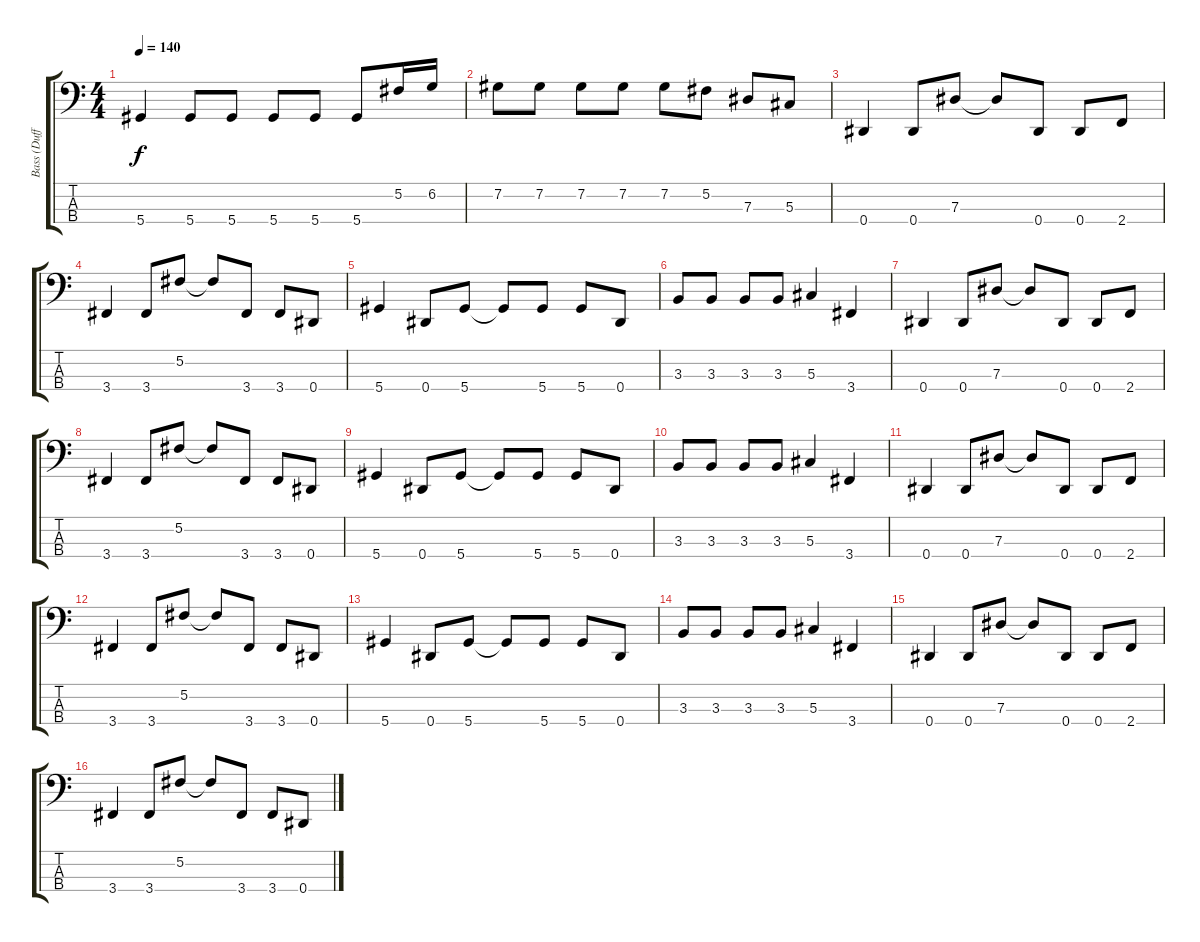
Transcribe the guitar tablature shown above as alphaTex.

\track ("Bass (Duff)" "Bass (Duff") {instrument electricbasspick}
\staff {score tabs}
\tuning (Gb2 Db2 Ab1 Eb1) {hide}
\ts (4 4)
\tempo 140
\clef f4
\ks c
5.4.4{dy f} 5.4.8 5.4.8 5.4.8 5.4.8 5.4.8 5.2.16 6.2.16 |
7.2.8 7.2.8 7.2.8 7.2.8 7.2.8 5.2.8 7.3.8 5.3.8 |
0.4.4 0.4.8 7.3.8 7.3{t}.8 0.4.8 0.4.8 2.4.8 |
3.4.4 3.4.8 5.2.8 5.2{t}.8 3.4.8 3.4.8 0.4.8 |
5.4.4 0.4.8 5.4.8 5.4{t}.8 5.4.8 5.4.8 0.4.8 |
3.3.8 3.3.8 3.3.8 3.3.8 5.3.4 3.4.4 |
0.4.4 0.4.8 7.3.8 7.3{t}.8 0.4.8 0.4.8 2.4.8 |
3.4.4 3.4.8 5.2.8 5.2{t}.8 3.4.8 3.4.8 0.4.8 |
5.4.4 0.4.8 5.4.8 5.4{t}.8 5.4.8 5.4.8 0.4.8 |
3.3.8 3.3.8 3.3.8 3.3.8 5.3.4 3.4.4 |
0.4.4 0.4.8 7.3.8 7.3{t}.8 0.4.8 0.4.8 2.4.8 |
3.4.4 3.4.8 5.2.8 5.2{t}.8 3.4.8 3.4.8 0.4.8 |
5.4.4 0.4.8 5.4.8 5.4{t}.8 5.4.8 5.4.8 0.4.8 |
3.3.8 3.3.8 3.3.8 3.3.8 5.3.4 3.4.4 |
0.4.4 0.4.8 7.3.8 7.3{t}.8 0.4.8 0.4.8 2.4.8 |
3.4.4 3.4.8 5.2.8 5.2{t}.8 3.4.8 3.4.8 0.4.8
